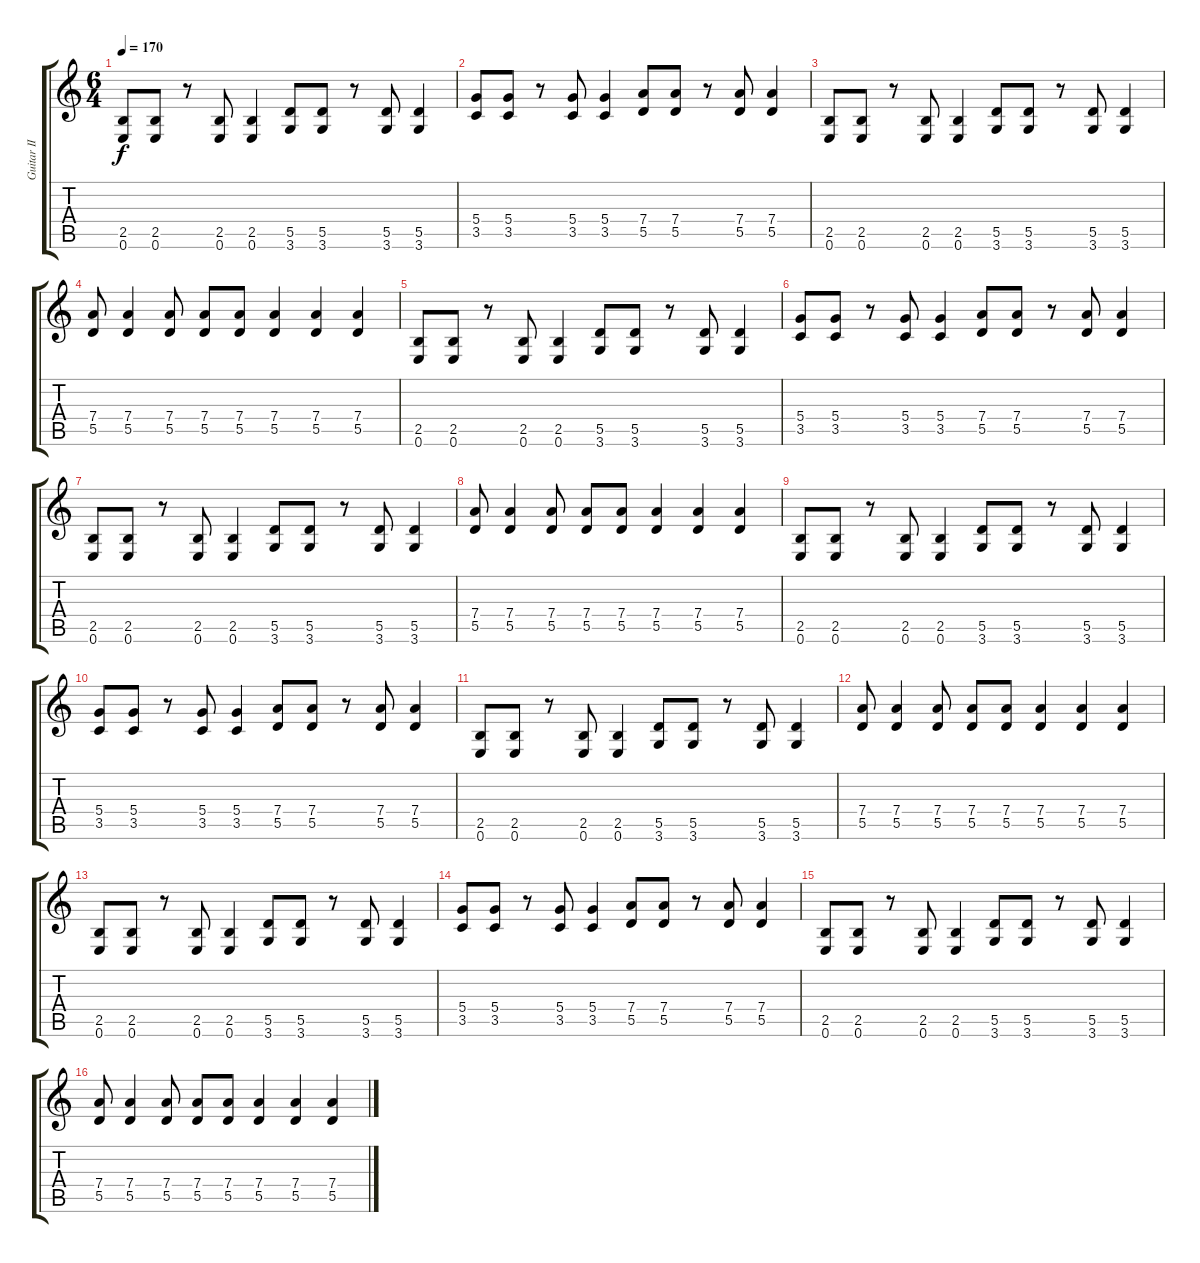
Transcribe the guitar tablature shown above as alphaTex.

\track ("Guitar II" "Guitar II") {instrument distortionguitar}
\staff {score tabs}
\tuning (E4 B3 G3 D3 A2 E2) {hide}
\ts (6 4)
\tempo 170
\clef g2
\ks c
(2.5 0.6).8{dy f instrument distortionguitar} (2.5 0.6).8 r.8 (2.5 0.6).8 (2.5 0.6).4 (5.5 3.6).8 (5.5 3.6).8 r.8 (5.5 3.6).8 (5.5 3.6).4 |
(5.4 3.5).8 (5.4 3.5).8 r.8 (5.4 3.5).8 (5.4 3.5).4 (7.4 5.5).8 (7.4 5.5).8 r.8 (7.4 5.5).8 (7.4 5.5).4 |
(2.5 0.6).8 (2.5 0.6).8 r.8 (2.5 0.6).8 (2.5 0.6).4 (5.5 3.6).8 (5.5 3.6).8 r.8 (5.5 3.6).8 (5.5 3.6).4 |
(7.4 5.5).8 (7.4 5.5).4 (7.4 5.5).8 (7.4 5.5).8 (7.4 5.5).8 (7.4 5.5).4 (7.4 5.5).4 (7.4 5.5).4 |
(2.5 0.6).8 (2.5 0.6).8 r.8 (2.5 0.6).8 (2.5 0.6).4 (5.5 3.6).8 (5.5 3.6).8 r.8 (5.5 3.6).8 (5.5 3.6).4 |
(5.4 3.5).8 (5.4 3.5).8 r.8 (5.4 3.5).8 (5.4 3.5).4 (7.4 5.5).8 (7.4 5.5).8 r.8 (7.4 5.5).8 (7.4 5.5).4 |
(2.5 0.6).8 (2.5 0.6).8 r.8 (2.5 0.6).8 (2.5 0.6).4 (5.5 3.6).8 (5.5 3.6).8 r.8 (5.5 3.6).8 (5.5 3.6).4 |
(7.4 5.5).8 (7.4 5.5).4 (7.4 5.5).8 (7.4 5.5).8 (7.4 5.5).8 (7.4 5.5).4 (7.4 5.5).4 (7.4 5.5).4 |
(2.5 0.6).8 (2.5 0.6).8 r.8 (2.5 0.6).8 (2.5 0.6).4 (5.5 3.6).8 (5.5 3.6).8 r.8 (5.5 3.6).8 (5.5 3.6).4 |
(5.4 3.5).8 (5.4 3.5).8 r.8 (5.4 3.5).8 (5.4 3.5).4 (7.4 5.5).8 (7.4 5.5).8 r.8 (7.4 5.5).8 (7.4 5.5).4 |
(2.5 0.6).8 (2.5 0.6).8 r.8 (2.5 0.6).8 (2.5 0.6).4 (5.5 3.6).8 (5.5 3.6).8 r.8 (5.5 3.6).8 (5.5 3.6).4 |
(7.4 5.5).8 (7.4 5.5).4 (7.4 5.5).8 (7.4 5.5).8 (7.4 5.5).8 (7.4 5.5).4 (7.4 5.5).4 (7.4 5.5).4 |
(2.5 0.6).8 (2.5 0.6).8 r.8 (2.5 0.6).8 (2.5 0.6).4 (5.5 3.6).8 (5.5 3.6).8 r.8 (5.5 3.6).8 (5.5 3.6).4 |
(5.4 3.5).8 (5.4 3.5).8 r.8 (5.4 3.5).8 (5.4 3.5).4 (7.4 5.5).8 (7.4 5.5).8 r.8 (7.4 5.5).8 (7.4 5.5).4 |
(2.5 0.6).8 (2.5 0.6).8 r.8 (2.5 0.6).8 (2.5 0.6).4 (5.5 3.6).8 (5.5 3.6).8 r.8 (5.5 3.6).8 (5.5 3.6).4 |
(7.4 5.5).8 (7.4 5.5).4 (7.4 5.5).8 (7.4 5.5).8 (7.4 5.5).8 (7.4 5.5).4 (7.4 5.5).4 (7.4 5.5).4
